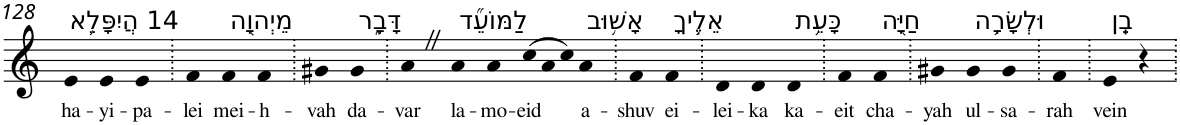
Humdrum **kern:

**kern	**text
*part1	*part1
*staff1	*staff1
*I"Piano	*
*I'Pno	*
!!LO:PB:g=z
*clefG2	*
*k[]	*
=128	=128
!LO:TX:a:t=14 הֲיִפָּלֵ֥א	!
!	!LO:LY:b
4e	ha-
!	!LO:LY:b
4e	-yi-
!	!LO:LY:b
4e	-pa-
=129.	=129.
!	!LO:LY:b
4f	-lei
!LO:TX:a:t=מֵיְהוָ֖ה	!
!	!LO:LY:b
4f	mei-
!	!LO:LY:b
4f	-h-
=130.	=130.
!	!LO:LY:b
4g#X	-vah
!LO:TX:a:t=דָּבָ֑ר	!
!	!LO:LY:b
4g#	da-
=131.	=131.
!	!LO:LY:b
4aZ	-var
!LO:TX:a:t=לַמּוֹעֵ֞ד	!
!	!LO:LY:b
4a	la-
!	!LO:LY:b
4a	-mo-
*Xtuplet	*
!	!LO:LY:b
(>12cc	-eid
12a	.
12cc)	.
!LO:TX:a:t=אָשׁ֥וּב	!
!	!LO:LY:b
4a	a-
=132.	=132.
!	!LO:LY:b
4f	-shuv
!LO:TX:a:t=אֵלֶ֛יךָ	!
!	!LO:LY:b
4f	ei-
=133.	=133.
!	!LO:LY:b
4d	-lei-
!	!LO:LY:b
4d	-ka
!LO:TX:a:t=כָּעֵ֥ת	!
!	!LO:LY:b
4d	ka-
=134.	=134.
!	!LO:LY:b
4f	-eit
!LO:TX:a:t=חַיָּ֖ה	!
!	!LO:LY:b
4f	cha-
=135.	=135.
!	!LO:LY:b
4g#X	-yah
!LO:TX:a:t=וּלְשָׂרָ֥ה	!
!	!LO:LY:b
4g#	ul-
!	!LO:LY:b
4g#	-sa-
=136.	=136.
!	!LO:LY:b
4f	-rah
=137.	=137.
!LO:TX:a:t=בֵֽן	!
!	!LO:LY:b
4e	vein
4r	.
=.	=.
*-	*-
